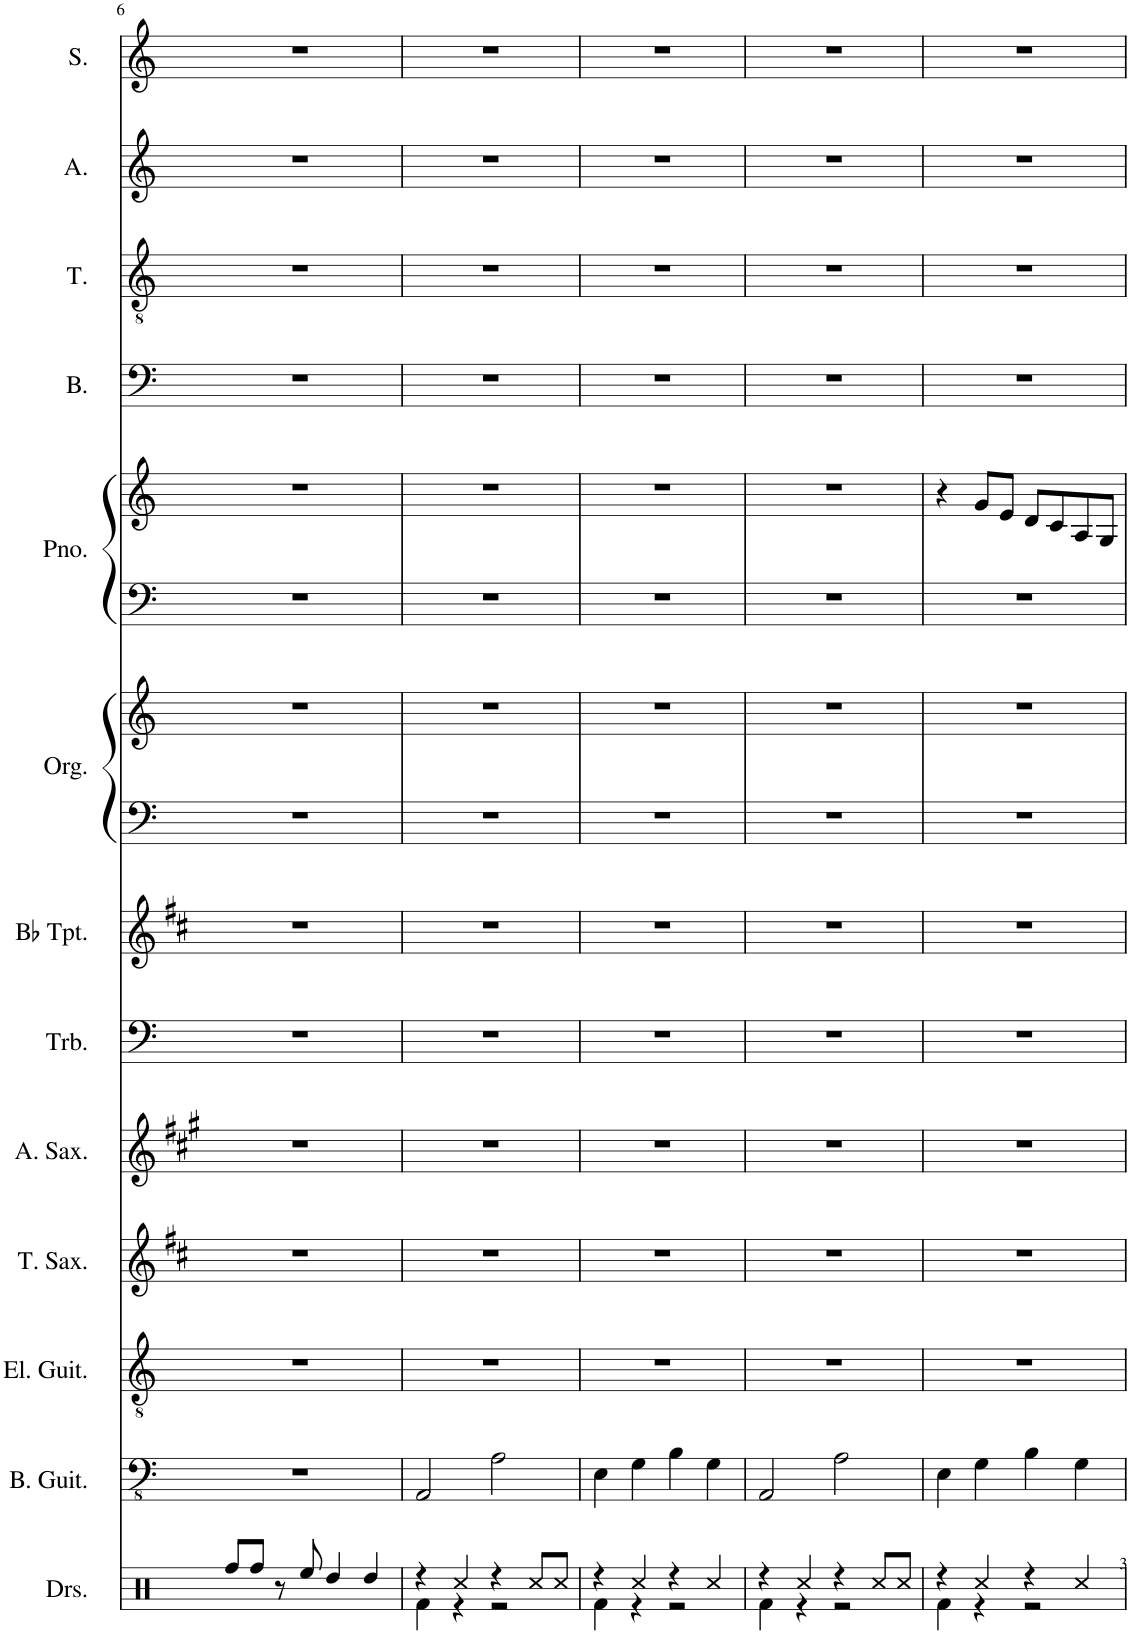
**kern	**kern	**kern	**kern	**kern	**kern	**kern	**kern	**kern	**kern	**kern	**kern	**kern	**kern	**kern
*part13	*part12	*part11	*part10	*part9	*part8	*part7	*part6	*part6	*part5	*part5	*part4	*part3	*part2	*part1
*staff15	*staff14	*staff13	*staff12	*staff11	*staff10	*staff9	*staff8	*staff7	*staff6	*staff5	*staff4	*staff3	*staff2	*staff1
*I"Drumset	*I"Bass Guitar	*I"Electric Guitar	*I"Tenor Saxophone	*I"Alto Saxophone	*I"Trombone	*I"Bb Trumpet	*I"Organ	*	*I"Piano	*	*I"Bass	*I"Tenor	*I"Alto	*I"Soprano
*I'Drs.	*I'B. Guit.	*I'El. Guit.	*I'T. Sax.	*I'A. Sax.	*I'Trb.	*I'Bb Tpt.	*I'Org.	*	*I'Pno.	*	*I'B.	*I'T.	*I'A.	*I'S.
!!LO:PB:g=z
*clefX	*clefFv4	*clefGv2	*clefG2	*clefG2	*clefF4	*clefG2	*clefF4	*clefG2	*clefF4	*clefG2	*clefF4	*clefGv2	*clefG2	*clefG2
*	*	*	*Trd8c14	*Trd5c9	*	*Trd1c2	*	*	*	*	*	*	*	*
*k[]	*k[]	*k[]	*k[f#c#]	*k[f#c#g#]	*k[]	*k[f#c#]	*k[]	*k[]	*k[]	*k[]	*k[]	*k[]	*k[]	*k[]
*M4/4	*M4/4	*M4/4	*M4/4	*M4/4	*M4/4	*M4/4	*M4/4	*M4/4	*M4/4	*M4/4	*M4/4	*M4/4	*M4/4	*M4/4
*	*	*	*	*	*	*	*	*	*	*	*	*	*	*met(c|)
=6	=6	=6	=6	=6	=6	=6	=6	=6	=6	=6	=6	=6	=6	=6
8Rff/L	1r	1r	1r	1r	1r	1r	1r	1r	1r	1r	1r	1r	1r	1r
8Rff/J	.	.	.	.	.	.	.	.	.	.	.	.	.	.
8r	.	.	.	.	.	.	.	.	.	.	.	.	.	.
8Ree/	.	.	.	.	.	.	.	.	.	.	.	.	.	.
4Rdd/	.	.	.	.	.	.	.	.	.	.	.	.	.	.
4Rdd/	.	.	.	.	.	.	.	.	.	.	.	.	.	.
=7	=7	=7	=7	=7	=7	=7	=7	=7	=7	=7	=7	=7	=7	=7
*^	*	*	*	*	*	*	*	*	*	*	*	*	*	*
4r	4Rf\	2AAA/	1r	1r	1r	1r	1r	1r	1r	1r	1r	1r	1r	1r	1r
4Rcc/	4r	.	.	.	.	.	.	.	.	.	.	.	.	.	.
4r	2r	2AA\	.	.	.	.	.	.	.	.	.	.	.	.	.
8Rcc/L	.	.	.	.	.	.	.	.	.	.	.	.	.	.	.
8Rcc/J	.	.	.	.	.	.	.	.	.	.	.	.	.	.	.
=8	=8	=8	=8	=8	=8	=8	=8	=8	=8	=8	=8	=8	=8	=8	=8
4r	4Rf\	4EE\	1r	1r	1r	1r	1r	1r	1r	1r	1r	1r	1r	1r	1r
4Rcc/	4r	4GG\	.	.	.	.	.	.	.	.	.	.	.	.	.
4r	2r	4BB\	.	.	.	.	.	.	.	.	.	.	.	.	.
4Rcc/	.	4GG\	.	.	.	.	.	.	.	.	.	.	.	.	.
=9	=9	=9	=9	=9	=9	=9	=9	=9	=9	=9	=9	=9	=9	=9	=9
4r	4Rf\	2AAA/	1r	1r	1r	1r	1r	1r	1r	1r	1r	1r	1r	1r	1r
4Rcc/	4r	.	.	.	.	.	.	.	.	.	.	.	.	.	.
4r	2r	2AA\	.	.	.	.	.	.	.	.	.	.	.	.	.
8Rcc/L	.	.	.	.	.	.	.	.	.	.	.	.	.	.	.
8Rcc/J	.	.	.	.	.	.	.	.	.	.	.	.	.	.	.
=10	=10	=10	=10	=10	=10	=10	=10	=10	=10	=10	=10	=10	=10	=10	=10
4r	4Rf\	4EE\	1r	1r	1r	1r	1r	1r	1r	1r	4r	1r	1r	1r	1r
4Rcc/	4r	4GG\	.	.	.	.	.	.	.	.	8g/L	.	.	.	.
.	.	.	.	.	.	.	.	.	.	.	8e/J	.	.	.	.
4r	2r	4BB\	.	.	.	.	.	.	.	.	8d/L	.	.	.	.
.	.	.	.	.	.	.	.	.	.	.	8c/	.	.	.	.
4Rcc/	.	4GG\	.	.	.	.	.	.	.	.	8A/	.	.	.	.
.	.	.	.	.	.	.	.	.	.	.	8G/J	.	.	.	.
*v	*v	*	*	*	*	*	*	*	*	*	*	*	*	*	*
=	=	=	=	=	=	=	=	=	=	=	=	=	=	=
*-	*-	*-	*-	*-	*-	*-	*-	*-	*-	*-	*-	*-	*-	*-
